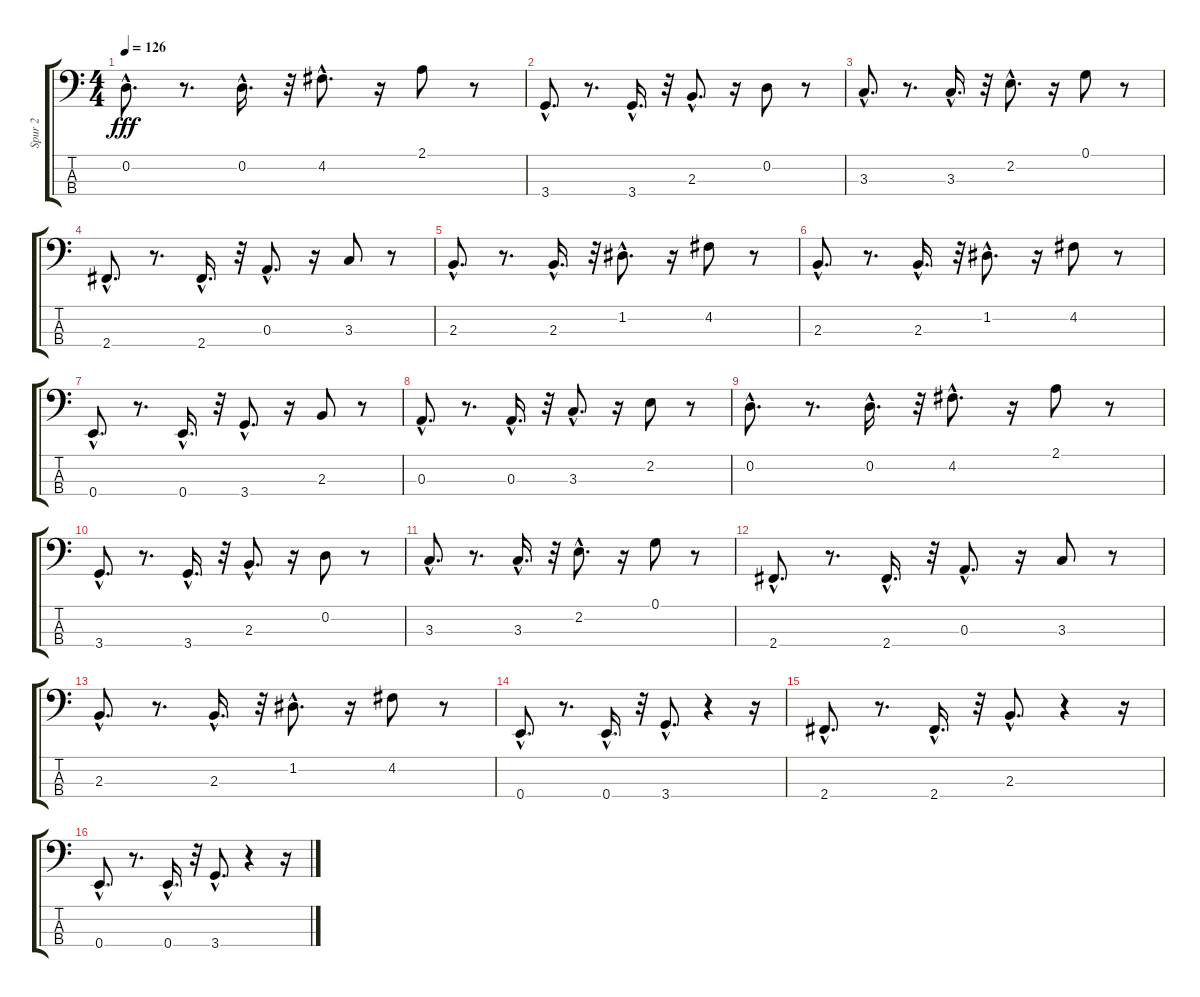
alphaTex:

\track ("Spur 2" "Spur 2") {instrument electricbassfinger}
\staff {score tabs}
\tuning (G2 D2 A1 E1) {hide}
\ts (4 4)
\tempo 126
\clef f4
\ks c
0.2{hac}.8{d dy fff} r.8{d} 0.2{hac}.16{d} r.32 4.2{hac}.8{d} r.16 2.1.8 r.8 |
3.4{hac}.8{d} r.8{d} 3.4{hac}.16{d} r.32 2.3{hac}.8{d} r.16 0.2.8 r.8 |
3.3{hac}.8{d} r.8{d} 3.3{hac}.16{d} r.32 2.2{hac}.8{d} r.16 0.1.8 r.8 |
2.4{hac}.8{d} r.8{d} 2.4{hac}.16{d} r.32 0.3{hac}.8{d} r.16 3.3.8 r.8 |
2.3{hac}.8{d} r.8{d} 2.3{hac}.16{d} r.32 1.2{hac}.8{d} r.16 4.2.8 r.8 |
2.3{hac}.8{d} r.8{d} 2.3{hac}.16{d} r.32 1.2{hac}.8{d} r.16 4.2.8 r.8 |
0.4{hac}.8{d} r.8{d} 0.4{hac}.16{d} r.32 3.4{hac}.8{d} r.16 2.3.8 r.8 |
0.3{hac}.8{d} r.8{d} 0.3{hac}.16{d} r.32 3.3{hac}.8{d} r.16 2.2.8 r.8 |
0.2{hac}.8{d} r.8{d} 0.2{hac}.16{d} r.32 4.2{hac}.8{d} r.16 2.1.8 r.8 |
3.4{hac}.8{d} r.8{d} 3.4{hac}.16{d} r.32 2.3{hac}.8{d} r.16 0.2.8 r.8 |
3.3{hac}.8{d} r.8{d} 3.3{hac}.16{d} r.32 2.2{hac}.8{d} r.16 0.1.8 r.8 |
2.4{hac}.8{d} r.8{d} 2.4{hac}.16{d} r.32 0.3{hac}.8{d} r.16 3.3.8 r.8 |
2.3{hac}.8{d} r.8{d} 2.3{hac}.16{d} r.32 1.2{hac}.8{d} r.16 4.2.8 r.8 |
0.4{hac}.8{d} r.8{d} 0.4{hac}.16{d} r.32 3.4{hac}.8{d} r.4 r.16 |
2.4{hac}.8{d} r.8{d} 2.4{hac}.16{d} r.32 2.3{hac}.8{d} r.4 r.16 |
0.4{hac}.8{d} r.8{d} 0.4{hac}.16{d} r.32 3.4{hac}.8{d} r.4 r.16
